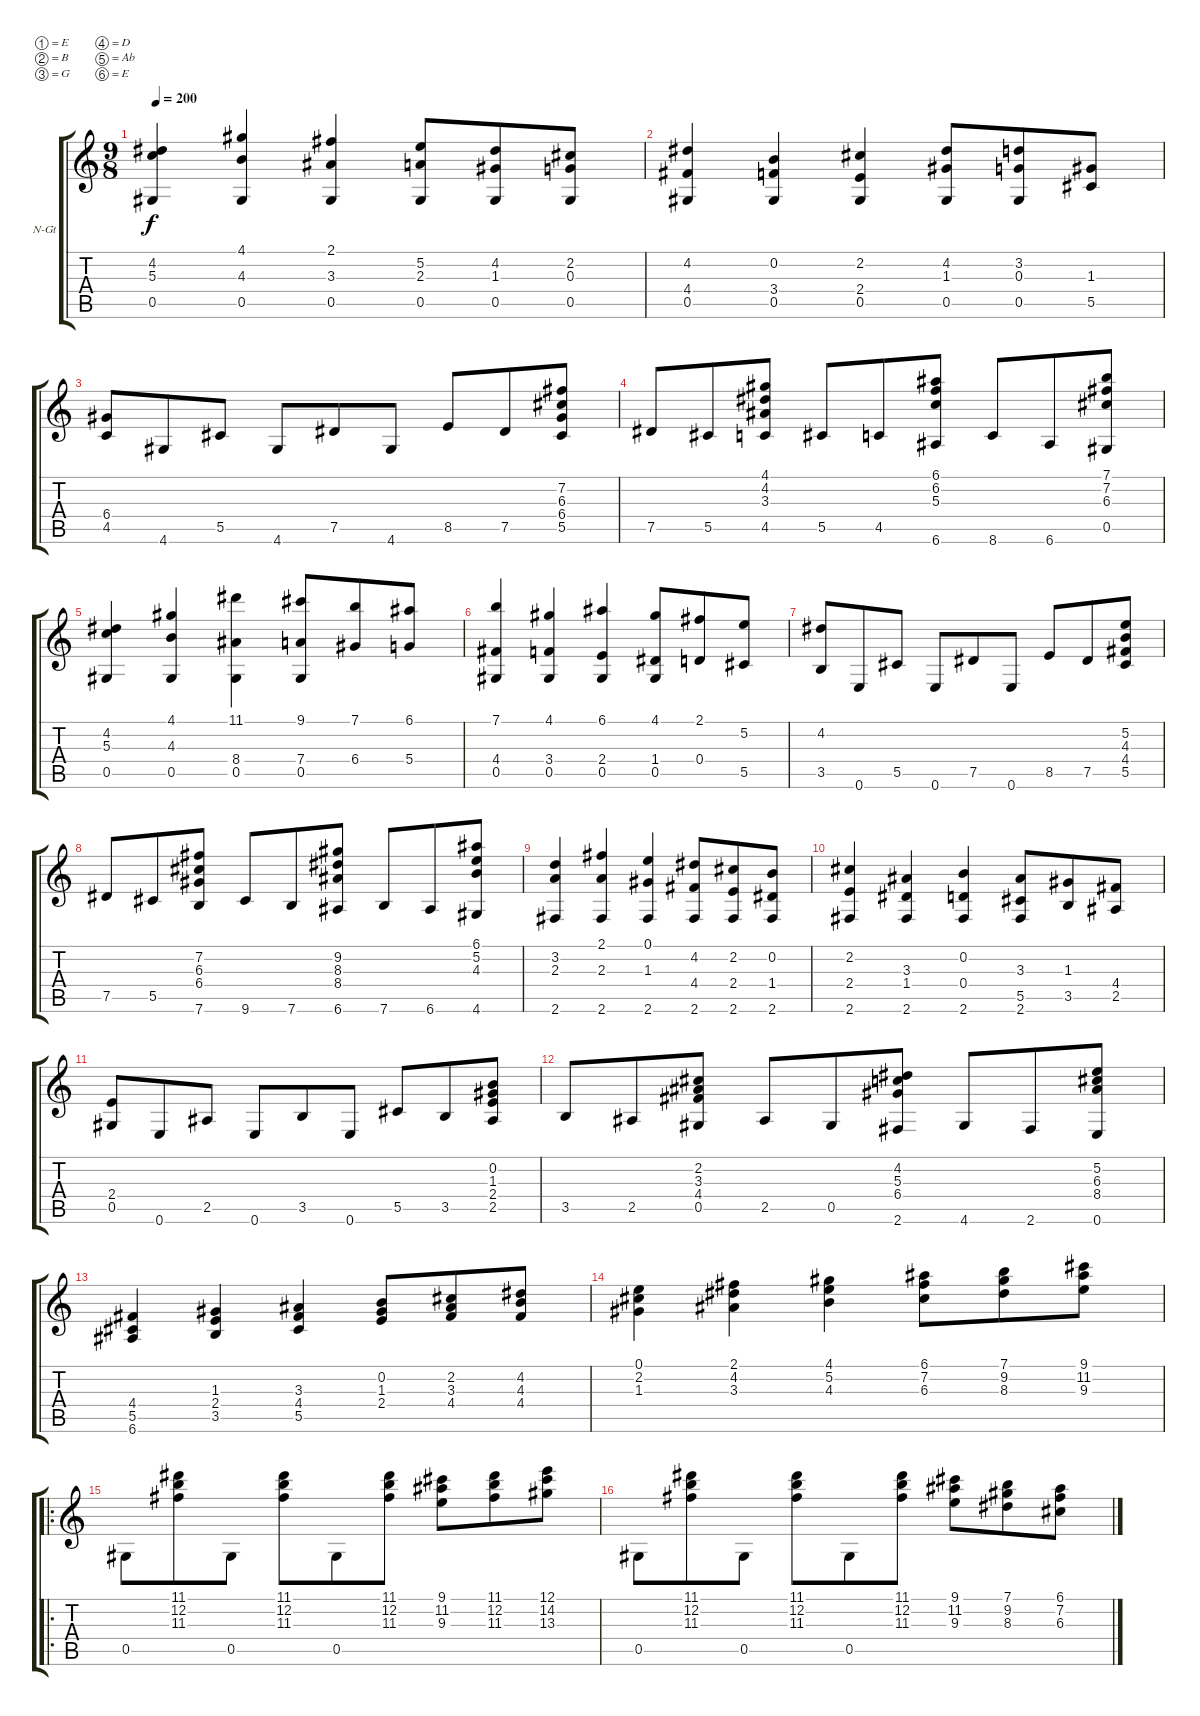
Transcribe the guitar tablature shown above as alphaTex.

\bracketExtendMode groupsimilarinstruments
\firstSystemTrackNameOrientation horizontal
\otherSystemsTrackNameOrientation horizontal
\track ("Classic Guitar" "N-Gt") {instrument acousticguitarnylon}
\staff {score tabs}
\tuning (E4 B3 G3 D3 Ab2 E2)
\ts (9 8)
\tempo 200
\clef g2
\ks c
(4.2 5.3 0.5).4{dy f} (4.1 4.3 0.5).4 (2.1 3.3 0.5).4 (5.2 2.3 0.5).8 (4.2 1.3 0.5).8 (2.2 0.3 0.5).8 |
(4.2 4.4 0.5).4 (0.2 3.4 0.5).4 (2.2 2.4 0.5).4 (4.2 1.3 0.5).8 (3.2 0.3 0.5).8 (1.3 5.5).8 |
(6.4 4.5).8 4.6.8 5.5.8 4.6.8 7.5.8 4.6.8 8.5.8 7.5.8 (7.2 6.3 6.4 5.5).8 |
7.5.8 5.5.8 (4.1 4.2 3.3 4.5).8 5.5.8 4.5.8 (6.1 6.2 5.3 6.6).8 8.6.8 6.6.8 (7.1 7.2 6.3 0.5).8 |
(4.2 5.3 0.5).4 (4.1 4.3 0.5).4 (11.1 8.4 0.5).4 (9.1 7.4 0.5).8 (7.1 6.4).8 (6.1 5.4).8 |
(7.1 4.4 0.5).4 (4.1 3.4 0.5).4 (6.1 2.4 0.5).4 (4.1 1.4 0.5).8 (2.1 0.4).8 (5.2 5.5).8 |
(4.2 3.5).8 0.6.8 5.5.8 0.6.8 7.5.8 0.6.8 8.5.8 7.5.8 (5.2 4.3 4.4 5.5).8 |
7.5.8 5.5.8 (7.2 6.3 6.4 7.6).8 9.6.8 7.6.8 (9.2 8.3 8.4 6.6).8 7.6.8 6.6.8 (6.1 5.2 4.3 4.6).8 |
(3.2 2.3 2.6).4 (2.1 2.3 2.6).4 (0.1 1.3 2.6).4 (4.2 4.4 2.6).8 (2.2 2.4 2.6).8 (0.2 1.4 2.6).8 |
(2.2 2.4 2.6).4 (3.3 1.4 2.6).4 (0.2 0.4 2.6).4 (3.3 5.5 2.6).8 (1.3 3.5).8 (4.4 2.5).8 |
(2.4 0.5).8 0.6.8 2.5.8 0.6.8 3.5.8 0.6.8 5.5.8 3.5.8 (0.2 1.3 2.4 2.5).8 |
3.5.8 2.5.8 (2.2 3.3 4.4 0.5).8 2.5.8 0.5.8 (4.2 5.3 6.4 2.6).8 4.6.8 2.6.8 (5.2 6.3 8.4 0.6).8 |
(4.4 5.5 6.6).4 (1.3 2.4 3.5).4 (3.3 4.4 5.5).4 (0.2 1.3 2.4).8 (2.2 3.3 4.4).8 (4.2 4.3 4.4).8 |
(0.1 2.2 1.3).4 (2.1 4.2 3.3).4 (4.1 5.2 4.3).4 (6.1 7.2 6.3).8 (7.1 9.2 8.3).8 (9.1 11.2 9.3).8 |
\ro
0.5.8 (11.1 12.2 11.3).8 0.5.8 (11.1 12.2 11.3).8 0.5.8 (11.1 12.2 11.3).8 (9.1 11.2 9.3).8 (11.1 12.2 11.3).8 (12.1 14.2 13.3).8 |
0.5.8 (11.1 12.2 11.3).8 0.5.8 (11.1 12.2 11.3).8 0.5.8 (11.1 12.2 11.3).8 (9.1 11.2 9.3).8 (7.1 9.2 8.3).8 (6.1 7.2 6.3).8
